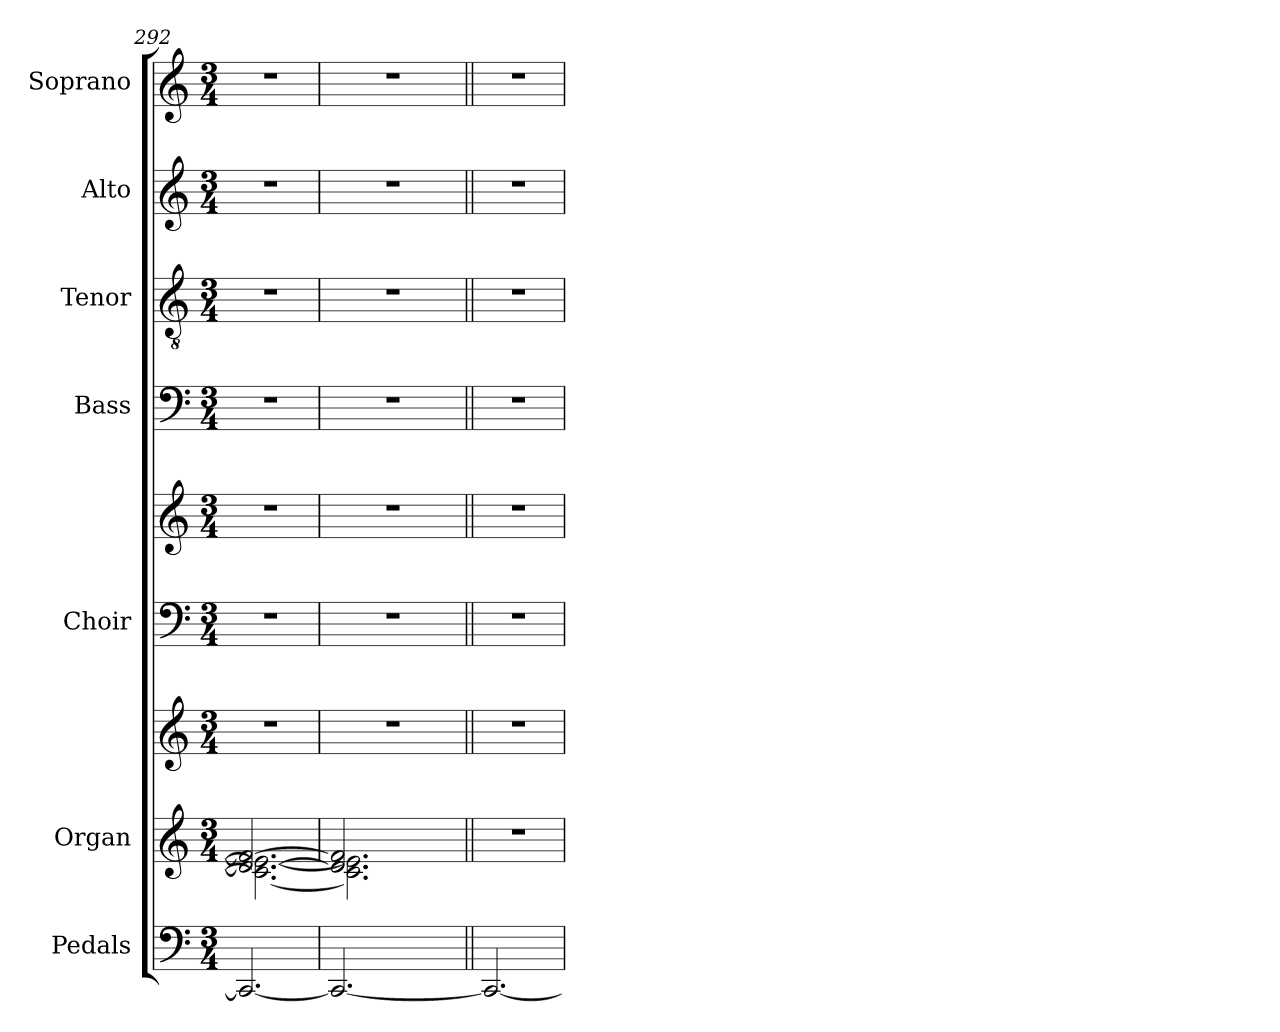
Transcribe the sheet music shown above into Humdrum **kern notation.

**kern	**kern	**kern	**kern	**kern	**kern	**kern	**kern	**kern
*part7	*part6	*part6	*part5	*part5	*part4	*part3	*part2	*part1
*staff9	*staff8	*staff7	*staff6	*staff5	*staff4	*staff3	*staff2	*staff1
*I"Pedals	*I"Organ	*	*I"Choir	*	*I"Bass	*I"Tenor	*I"Alto	*I"Soprano
*I'Ped.	*I'Org.	*	*I'Choir	*	*I'B.	*I'T.	*I'A.	*I'S.
*clefF4	*clefG2	*clefG2	*clefF4	*clefG2	*clefF4	*clefGv2	*clefG2	*clefG2
*	*	*	*	*	*	*ITrd7c12	*	*
*k[]	*k[]	*k[]	*k[]	*k[]	*k[]	*k[]	*k[]	*k[]
*C:	*C:	*C:	*C:	*C:	*C:	*C:	*C:	*C:
*M3/4	*M3/4	*M3/4	*M3/4	*M3/4	*M3/4	*M3/4	*M3/4	*M3/4
=292	=292	=292	=292	=292	=292	=292	=292	=292
*	*^	*	*	*	*	*	*	*
!	!	!	!LO:N:vis=1	!LO:N:vis=1	!LO:N:vis=1	!LO:N:vis=1	!LO:N:vis=1	!LO:N:vis=1	!LO:N:vis=1
2.CCi/_<	2.di/_> 2.f#i_>	2.ci\_< 2.ei_<	2.r	2.r	2.r	2.r	2.r	2.r	2.r
!!LO:LB:g=z
=293	=293	=293	=293	=293	=293	=293	=293	=293	=293
!	!	!	!LO:N:vis=1	!LO:N:vis=1	!LO:N:vis=1	!LO:N:vis=1	!LO:N:vis=1	!LO:N:vis=1	!LO:N:vis=1
*	*	*	*^	*	*^	*	*	*	*^
2.CCi/_<	2.di/] 2.f#i]	2.ci\] 2.ei]	2.r	2ryy	2.r	2.r	2ryy	2.r	2.r	2.r	2.r	2ryy
.	.	.	.	8ryy	.	.	8ryy	.	.	.	.	8ryy
.	.	.	.	16ryy	.	.	16ryy	.	.	.	.	16ryy
.	.	.	.	32ryy	.	.	32ryy	.	.	.	.	32ryy
.	.	.	.	64ryy	.	.	64ryy	.	.	.	.	64ryy
.	.	.	.	128...ryy	.	.	128...ryy	.	.	.	.	128...ryy
*	*	*	*MM60	*	*	*MM60	*	*	*	*	*MM60	*
.	.	.	.	1024ryy	.	.	1024ryy	.	.	.	.	1024ryy
=294||	=294||	=294||	=294||	=294||	=294||	=294||	=294||	=294||	=294||	=294||	=294||	=294||
!	!LO:N:vis=1	!	!LO:N:vis=1	!	!LO:N:vis=1	!LO:N:vis=1	!	!LO:N:vis=1	!LO:N:vis=1	!LO:N:vis=1	!LO:N:vis=1	!
*	*v	*v	*	*	*	*v	*v	*	*	*	*v	*v
*	*	*v	*v	*	*	*	*	*	*
2.CCi/_<	2.r	2.r	2.r	2.r	2.r	2.r	2.r	2.r
=	=	=	=	=	=	=	=	=
*-	*-	*-	*-	*-	*-	*-	*-	*-
